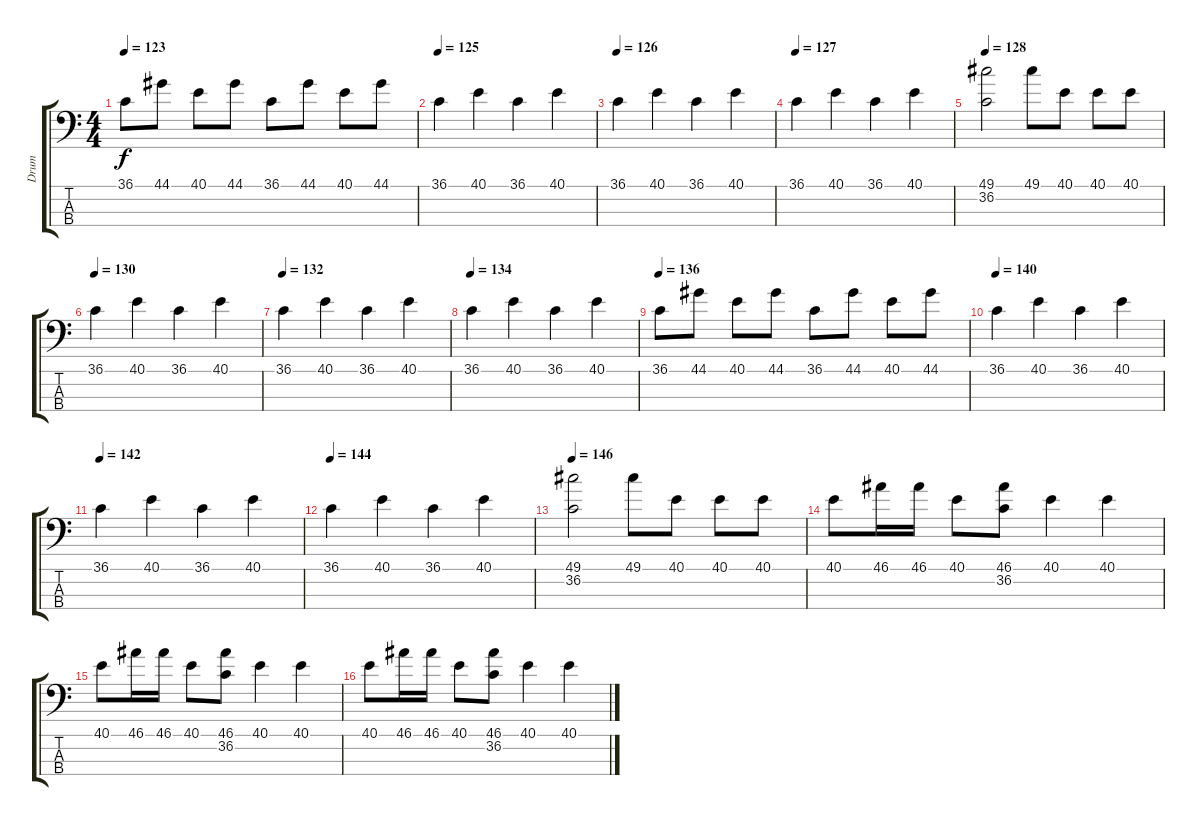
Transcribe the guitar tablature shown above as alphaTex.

\track ("Drum" "Drum") {instrument acousticgrandpiano}
\staff {score tabs}
\tuning (C-1 C-1 C-1 C-1) {hide}
\ts (4 4)
\tempo 123
\clef f4
\ks c
36.1.8{dy f} 44.1.8 40.1.8 44.1.8 36.1.8 44.1.8 40.1.8 44.1.8 |
\tempo 125
36.1.4 40.1.4 36.1.4 40.1.4 |
\tempo 126
36.1.4 40.1.4 36.1.4 40.1.4 |
\tempo 127
36.1.4 40.1.4 36.1.4 40.1.4 |
\tempo 128
(49.1 36.2).2 49.1.8 40.1.8 40.1.8 40.1.8 |
\tempo 130
36.1.4 40.1.4 36.1.4 40.1.4 |
\tempo 132
36.1.4 40.1.4 36.1.4 40.1.4 |
\tempo 134
36.1.4 40.1.4 36.1.4 40.1.4 |
\tempo 136
36.1.8 44.1.8 40.1.8 44.1.8 36.1.8 44.1.8 40.1.8 44.1.8 |
\tempo 140
36.1.4 40.1.4 36.1.4 40.1.4 |
\tempo 142
36.1.4 40.1.4 36.1.4 40.1.4 |
\tempo 144
36.1.4 40.1.4 36.1.4 40.1.4 |
\tempo 146
(49.1 36.2).2 49.1.8 40.1.8 40.1.8 40.1.8 |
40.1.8 46.1.16 46.1.16 40.1.8 (46.1 36.2).8 40.1.4 40.1.4 |
40.1.8 46.1.16 46.1.16 40.1.8 (46.1 36.2).8 40.1.4 40.1.4 |
40.1.8 46.1.16 46.1.16 40.1.8 (46.1 36.2).8 40.1.4 40.1.4
